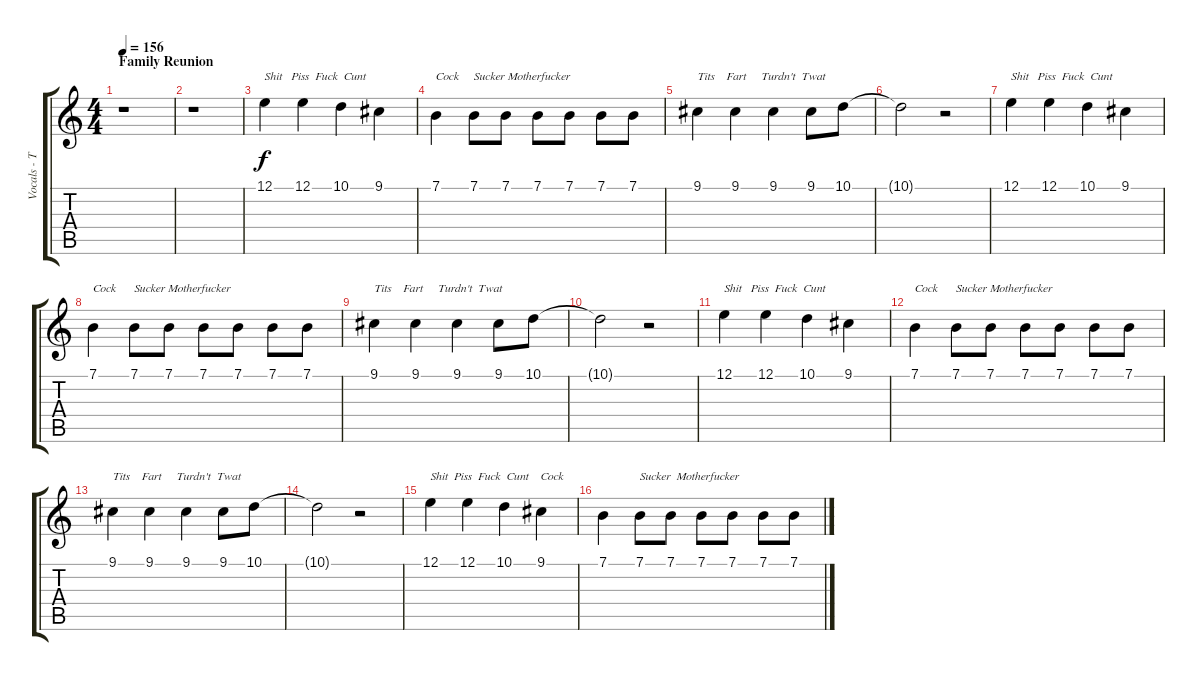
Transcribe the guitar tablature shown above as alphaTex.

\track ("Vocals - Tom " "Vocals - T") {instrument tenorsax}
\staff {score tabs}
\tuning (E4 B3 G3 D3 A2 E2) {hide}
\ts (4 4)
\section ("" "Family Reunion")
\tempo 156
\clef g2
\ks c
r.1{dy f} |
r.1 |
12.1.4{txt "Shit   Piss  Fuck  Cunt"} 12.1.4 10.1.4 9.1.4 |
7.1.4{txt "Cock"} 7.1.8{txt "Sucker Motherfucker  "} 7.1.8 7.1.8 7.1.8 7.1.8 7.1.8 |
9.1.4{txt "Tits    Fart     Turdn't  Twat"} 9.1.4 9.1.4 9.1.8 10.1.8 |
10.1{t}.2 r.2 |
12.1.4{txt "Shit   Piss  Fuck  Cunt"} 12.1.4 10.1.4 9.1.4 |
7.1.4{txt "Cock"} 7.1.8{txt "Sucker Motherfucker  "} 7.1.8 7.1.8 7.1.8 7.1.8 7.1.8 |
9.1.4{txt "Tits    Fart     Turdn't  Twat"} 9.1.4 9.1.4 9.1.8 10.1.8 |
10.1{t}.2 r.2 |
12.1.4{txt "Shit   Piss  Fuck  Cunt"} 12.1.4 10.1.4 9.1.4 |
7.1.4{txt "Cock"} 7.1.8{txt "Sucker Motherfucker  "} 7.1.8 7.1.8 7.1.8 7.1.8 7.1.8 |
9.1.4{txt "Tits    Fart     Turdn't  Twat"} 9.1.4 9.1.4 9.1.8 10.1.8 |
10.1{t}.2 r.2 |
12.1.4{txt "Shit  Piss  Fuck  Cunt    Cock"} 12.1.4 10.1.4 9.1.4 |
7.1.4 7.1.8{txt "Sucker  Motherfucker"} 7.1.8 7.1.8 7.1.8 7.1.8 7.1.8
